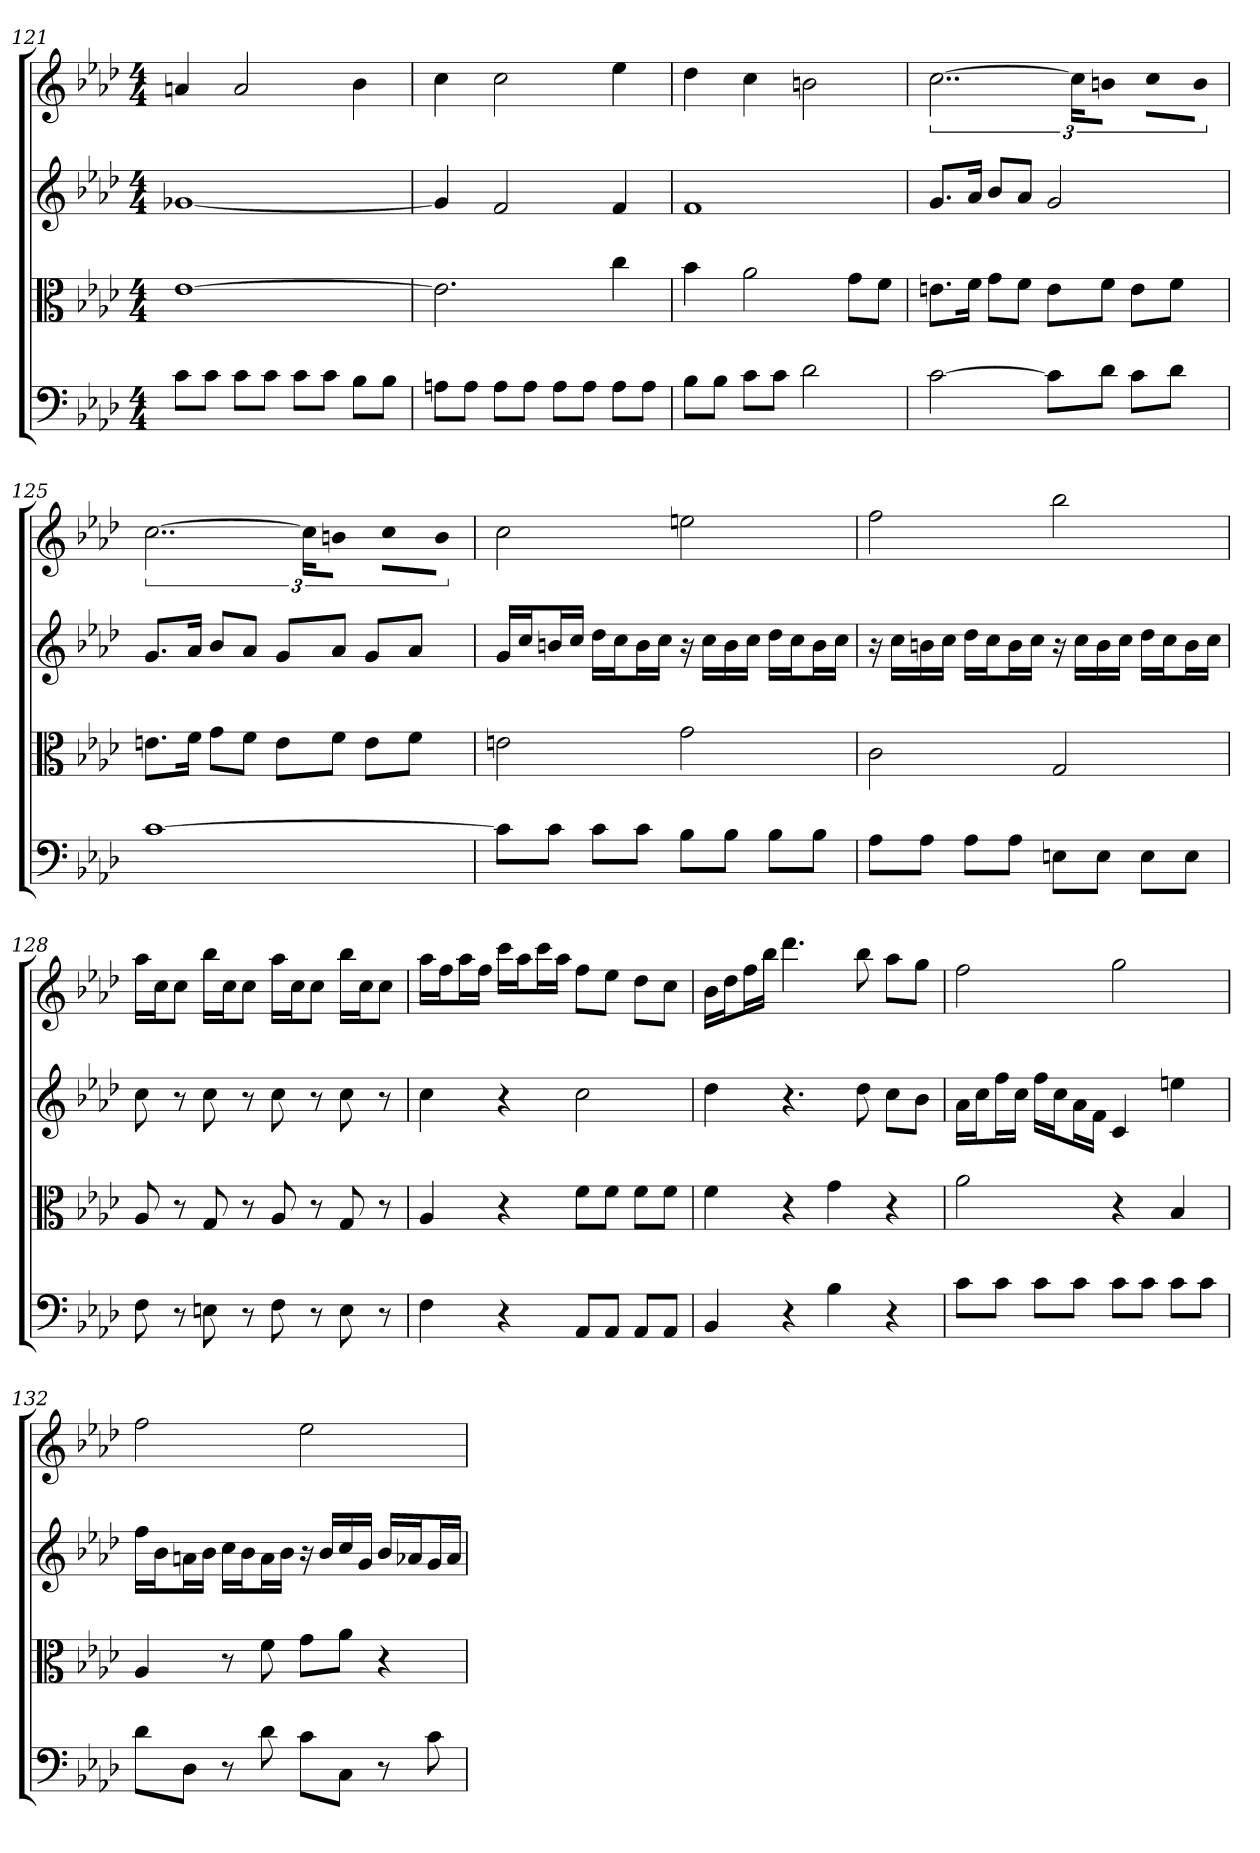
**kern	**kern	**kern	**kern
*part4	*part3	*part2	*part1
*staff4	*staff3	*staff2	*staff1
*clefF4	*clefC3	*	*
*k[b-e-a-d-]	*k[b-e-a-d-]	*k[b-e-a-d-]	*k[b-e-a-d-]
*f:	*f:	*f:	*f:
*M4/4	*M4/4	*M4/4	*M4/4
=121	=121	=121	=121
8c\L	[1e-	[1g-X	4an
8c\J	.	.	.
8c\L	.	.	2a
8c\J	.	.	.
8c\L	.	.	.
8c\J	.	.	.
8B-\L	.	.	4b-
8B-\J	.	.	.
=122	=122	=122	=122
8An\L	2.e-]	4g-]	4cc
8A\J	.	.	.
8A\L	.	2f	2cc
8A\J	.	.	.
8A\L	.	.	.
8A\J	.	.	.
8A\L	4cc	4f	4ee-
8A\J	.	.	.
=123	=123	=123	=123
8B-\L	4b-	1f	4dd-
8B-\J	.	.	.
8c\L	2a-	.	4cc
8c\J	.	.	.
2d-	.	.	2bn
.	8g\L	.	.
.	8f\J	.	.
=124	=124	=124	=124
[2c	8.en\L	8.gL	[3..cc
.	16f\Jk	16a-Jk	.
.	8g\L	8b-L	.
.	8f\J	8a-J	.
8c\L]	8e\L	2g	.
.	.	.	24ccKL]
8d-\J	8f\J	.	8bnJ
8c\L	8e\L	.	8ccL
8d-\J	8f\J	.	8bJ
=125	=125	=125	=125
[1c	8.en\L	8.gL	[3..cc
.	16f\Jk	16a-Jk	.
.	8g\L	8b-L	.
.	8f\J	8a-J	.
.	8e\L	8gL	.
.	.	.	24ccKL]
.	8f\J	8a-J	8bnJ
.	8e\L	8gL	8ccL
.	8f\J	8a-J	8bJ
=126	=126	=126	=126
8c\L]	2en	16gLL	2cc
.	.	16ccJ	.
8c\J	.	16bnL	.
.	.	16ccJJ	.
8c\L	.	16dd-LL	.
.	.	16ccJ	.
8c\J	.	16bL	.
.	.	16ccJJ	.
8B-\L	2g	16r	2een
.	.	16ccLL	.
8B-\J	.	16b	.
.	.	16ccJJ	.
8B-\L	.	16dd-LL	.
.	.	16ccJ	.
8B-\J	.	16bL	.
.	.	16ccJJ	.
=127	=127	=127	=127
8A-\L	2c	16r	2ff
.	.	16ccLL	.
8A-\J	.	16bn	.
.	.	16ccJJ	.
8A-\L	.	16dd-LL	.
.	.	16ccJ	.
8A-\J	.	16bL	.
.	.	16ccJJ	.
8En\L	2G	16r	2bb-
.	.	16ccLL	.
8E\J	.	16b	.
.	.	16ccJJ	.
8E\L	.	16dd-LL	.
.	.	16ccJ	.
8E\J	.	16bL	.
.	.	16ccJJ	.
=128	=128	=128	=128
8F	8A-	8cc	16aa-LL
.	.	.	16ccJ
8r	8r	8r	8ccJ
8En	8G	8cc	16bb-LL
.	.	.	16ccJ
8r	8r	8r	8ccJ
8F	8A-	8cc	16aa-LL
.	.	.	16ccJ
8r	8r	8r	8ccJ
8E	8G	8cc	16bb-LL
.	.	.	16ccJ
8r	8r	8r	8ccJ
=129	=129	=129	=129
4F	4A-	4cc	16aa-LL
.	.	.	16ffJ
.	.	.	16aa-L
.	.	.	16ffJJ
4r	4r	4r	16cccLL
.	.	.	16aa-J
.	.	.	16cccL
.	.	.	16aa-JJ
8AA-/L	8f\L	2cc	8ffL
8AA-/J	8f\J	.	8ee-J
8AA-/L	8f\L	.	8dd-L
8AA-/J	8f\J	.	8ccJ
=130	=130	=130	=130
4BB-	4f	4dd-	16b-LL
.	.	.	16dd-J
.	.	.	16ffL
.	.	.	16bb-JJ
4r	4r	4.r	4.ddd-
4B-	4g	.	.
.	.	8dd-	8bb-
4r	4r	8ccL	8aa-L
.	.	8b-J	8ggJ
=131	=131	=131	=131
8c\L	2a-	16a-LL	2ff
.	.	16ccJ	.
8c\J	.	16ffL	.
.	.	16ccJJ	.
8c\L	.	16ffLL	.
.	.	16ccJ	.
8c\J	.	16a-L	.
.	.	16fJJ	.
8c\L	4r	4c	2gg
8c\J	.	.	.
8c\L	4B-	4een	.
8c\J	.	.	.
=132	=132	=132	=132
8d-\L	4A-	16ffLL	2ff
.	.	16b-J	.
8D-\J	.	16anL	.
.	.	16b-JJ	.
8r	8r	16ccLL	.
.	.	16b-J	.
8d-	8f	16aL	.
.	.	16b-JJ	.
8c\L	8g\L	16r	2ee-
.	.	16b-LL	.
8C\J	8a-\J	16cc	.
.	.	16gJJ	.
8r	4r	16b-LL	.
.	.	16a-XJ	.
8c	.	16gL	.
.	.	16a-JJ	.
=	=	=	=
*-	*-	*-	*-
